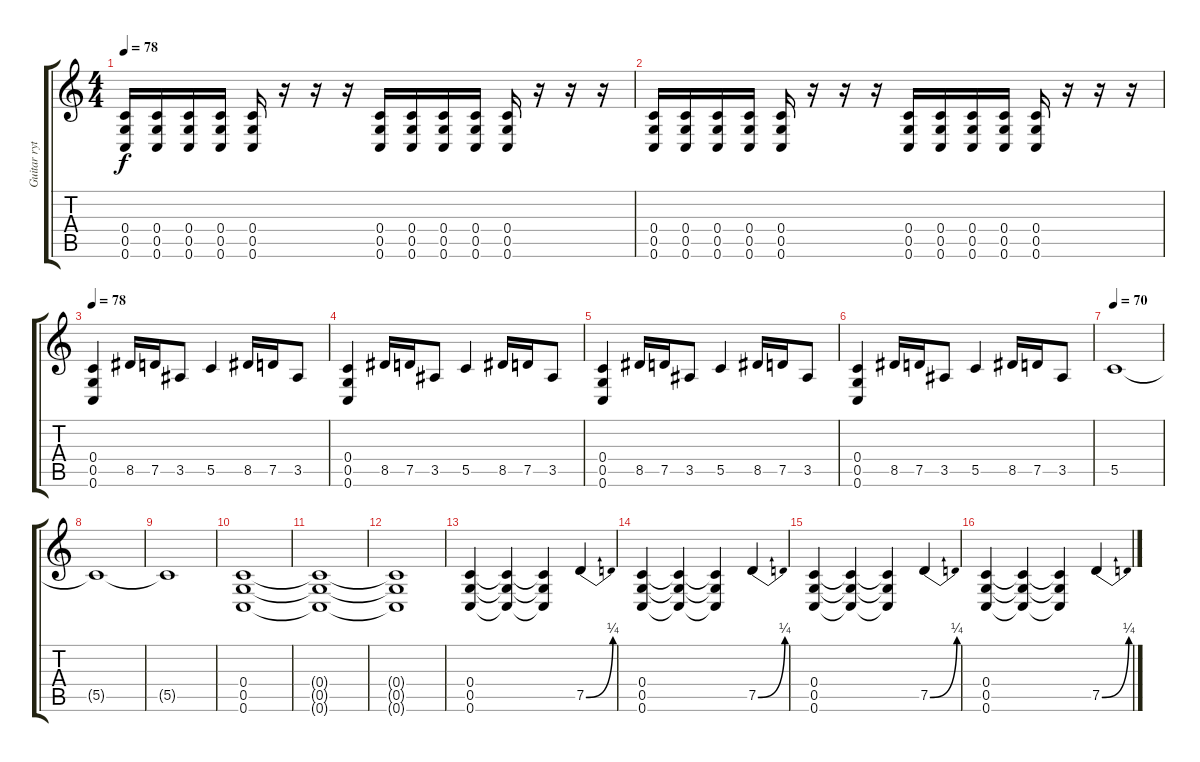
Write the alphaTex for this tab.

\track ("Guitar rythm" "Guitar ryt") {instrument distortionguitar}
\staff {score tabs}
\tuning (D4 A3 F3 C3 G2 C2) {hide}
\ts (4 4)
\tempo 78
\clef g2
\ks c
(0.4 0.5 0.6).16{dy f} (0.4 0.5 0.6).16 (0.4 0.5 0.6).16 (0.4 0.5 0.6).16 (0.4 0.5 0.6).16 r.16 r.16 r.16 (0.4 0.5 0.6).16 (0.4 0.5 0.6).16 (0.4 0.5 0.6).16 (0.4 0.5 0.6).16 (0.4 0.5 0.6).16 r.16 r.16 r.16 |
(0.4 0.5 0.6).16 (0.4 0.5 0.6).16 (0.4 0.5 0.6).16 (0.4 0.5 0.6).16 (0.4 0.5 0.6).16 r.16 r.16 r.16 (0.4 0.5 0.6).16 (0.4 0.5 0.6).16 (0.4 0.5 0.6).16 (0.4 0.5 0.6).16 (0.4 0.5 0.6).16 r.16 r.16 r.16 |
\tempo 78
(0.4 0.5 0.6).4 8.5.16 7.5.16 3.5.8 5.5.4 8.5.16 7.5.16 3.5.8 |
(0.4 0.5 0.6).4 8.5.16 7.5.16 3.5.8 5.5.4 8.5.16 7.5.16 3.5.8 |
(0.4 0.5 0.6).4 8.5.16 7.5.16 3.5.8 5.5.4 8.5.16 7.5.16 3.5.8 |
(0.4 0.5 0.6).4 8.5.16 7.5.16 3.5.8 5.5.4 8.5.16 7.5.16 3.5.8 |
\tempo 70
5.5.1 |
5.5{t}.1 |
5.5{t}.1 |
(0.4 0.5 0.6).1 |
(0.4{t} 0.5{t} 0.6{t}).1 |
(0.4{t} 0.5{t} 0.6{t}).1 |
(0.4 0.5 0.6).4 (0.4{t} 0.5{t} 0.6{t}).4 (0.4{t} 0.5{t} 0.6{t}).4 7.5{be (bend 0 0 60 1)}.4 |
(0.4 0.5 0.6).4 (0.4{t} 0.5{t} 0.6{t}).4 (0.4{t} 0.5{t} 0.6{t}).4 7.5{be (bend 0 0 60 1)}.4 |
(0.4 0.5 0.6).4 (0.4{t} 0.5{t} 0.6{t}).4 (0.4{t} 0.5{t} 0.6{t}).4 7.5{be (bend 0 0 60 1)}.4 |
(0.4 0.5 0.6).4 (0.4{t} 0.5{t} 0.6{t}).4 (0.4{t} 0.5{t} 0.6{t}).4 7.5{be (bend 0 0 60 1)}.4
